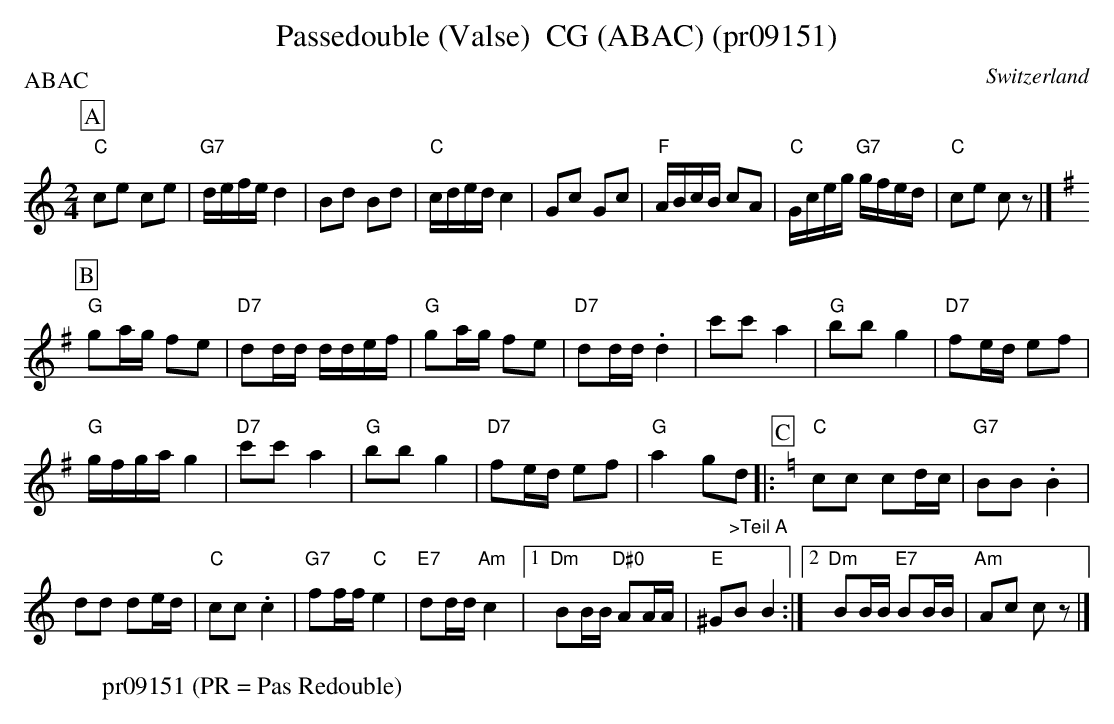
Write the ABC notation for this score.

X:1
T:Passedouble (Valse)  CG (ABAC) (pr09151)
P:ABAC
M:2/4
L:1/16
O:Switzerland
K:C major
[P:A] "C"c2e2 c2e2 | "G7"defe d4 | B2d2 B2d2 | "C"cded c4 | G2c2 G2c2 | "F"ABcB c2A2 | "C"Gceg "G7"gfed | "C"c2e2 c2z2 |]
[P:B] [K:G] "G"g2ag f2e2 | "D7"d2dd ddef | "G"g2ag f2e2 | "D7"d2dd .d4 | c'2c'2 a4 | "G"b2b2g4 | "D7"f2ed e2f2 |
"G"gfgag4 | "D7"c'2c'2a4 | "G"b2b2g4 | "D7"f2ed e2f2 | "G"a4g2"_>Teil A"d2 |: [P:C] [K:C] "C"c2c2 c2dc | "G7"B2B2 .B4 |
d2d2 d2ed | "C"c2c2 .c4 | "G7"f2ff "C"e4 | "E7"d2dd "Am"c4 |1 "Dm"B2BB "D#0"A2AA | "E"^G2B2 B4 :|2 "Dm"B2BB "E7"B2BB | "Am"A2c2 c2z2 |]
W: pr09151 (PR = Pas Redouble)
